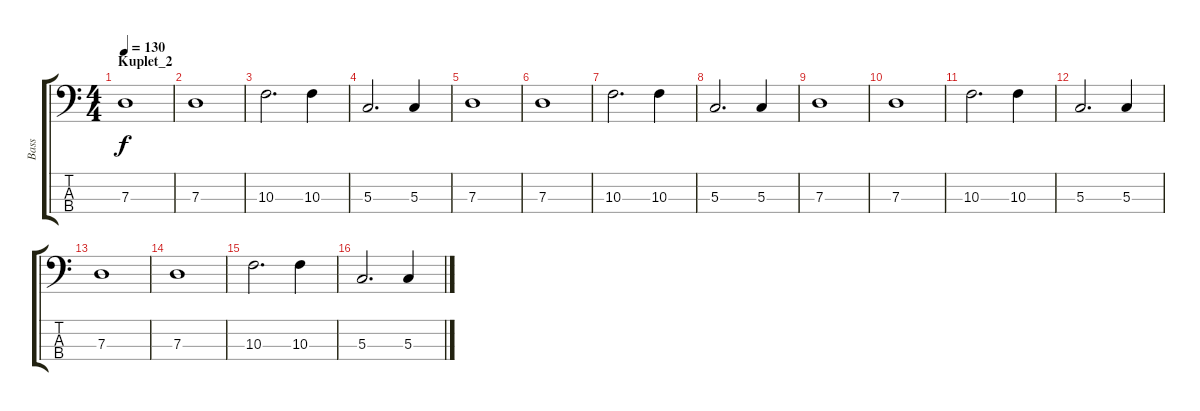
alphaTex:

\track ("Bass" "Bass") {instrument electricbassfinger}
\staff {score tabs}
\tuning (F2 C2 G1 C1) {hide}
\ts (4 4)
\section ("" "Kuplet_2")
\tempo 130
\clef f4
\ks c
7.3.1{dy f} |
7.3.1 |
10.3.2{d} 10.3.4 |
5.3.2{d} 5.3.4 |
7.3.1 |
7.3.1 |
10.3.2{d} 10.3.4 |
5.3.2{d} 5.3.4 |
7.3.1 |
7.3.1 |
10.3.2{d} 10.3.4 |
5.3.2{d} 5.3.4 |
7.3.1 |
7.3.1 |
10.3.2{d} 10.3.4 |
5.3.2{d} 5.3.4
